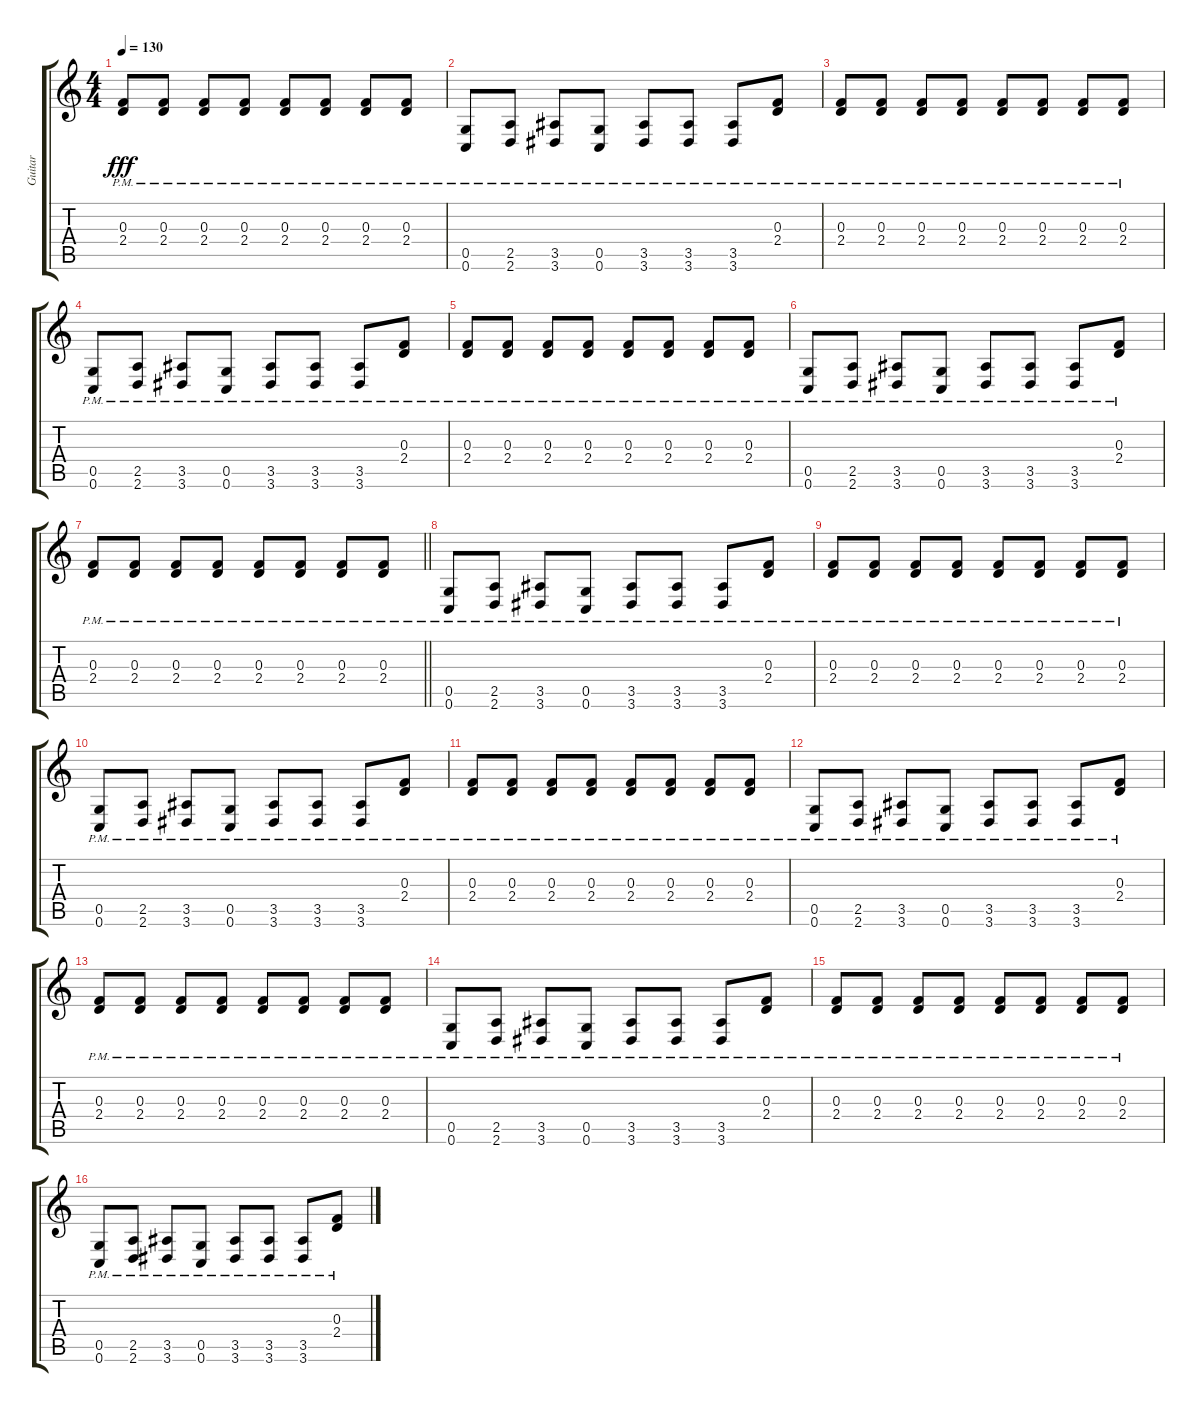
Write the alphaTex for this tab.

\track ("Guitar" "Guitar") {instrument overdrivenguitar}
\staff {score tabs}
\tuning (D4 A3 F3 C3 G2 C2) {hide}
\ts (4 4)
\tempo 130
\clef g2
\ks c
(0.3{pm} 2.4{pm}).8{dy fff} (0.3{pm} 2.4{pm}).8 (0.3{pm} 2.4{pm}).8 (0.3{pm} 2.4{pm}).8 (0.3{pm} 2.4{pm}).8 (0.3{pm} 2.4{pm}).8 (0.3{pm} 2.4{pm}).8 (0.3{pm} 2.4{pm}).8 |
(0.5{pm} 0.6{pm}).8 (2.5{pm} 2.6{pm}).8 (3.5{pm} 3.6{pm}).8 (0.5{pm} 0.6{pm}).8 (3.5{pm} 3.6{pm}).8 (3.5{pm} 3.6{pm}).8 (3.5{pm} 3.6{pm}).8 (0.3{pm} 2.4{pm}).8 |
(0.3{pm} 2.4{pm}).8 (0.3{pm} 2.4{pm}).8 (0.3{pm} 2.4{pm}).8 (0.3{pm} 2.4{pm}).8 (0.3{pm} 2.4{pm}).8 (0.3{pm} 2.4{pm}).8 (0.3{pm} 2.4{pm}).8 (0.3{pm} 2.4{pm}).8 |
(0.5{pm} 0.6{pm}).8 (2.5{pm} 2.6{pm}).8 (3.5{pm} 3.6{pm}).8 (0.5{pm} 0.6{pm}).8 (3.5{pm} 3.6{pm}).8 (3.5{pm} 3.6{pm}).8 (3.5{pm} 3.6{pm}).8 (0.3{pm} 2.4{pm}).8 |
(0.3{pm} 2.4{pm}).8 (0.3{pm} 2.4{pm}).8 (0.3{pm} 2.4{pm}).8 (0.3{pm} 2.4{pm}).8 (0.3{pm} 2.4{pm}).8 (0.3{pm} 2.4{pm}).8 (0.3{pm} 2.4{pm}).8 (0.3{pm} 2.4{pm}).8 |
(0.5{pm} 0.6{pm}).8 (2.5{pm} 2.6{pm}).8 (3.5{pm} 3.6{pm}).8 (0.5{pm} 0.6{pm}).8 (3.5{pm} 3.6{pm}).8 (3.5{pm} 3.6{pm}).8 (3.5{pm} 3.6{pm}).8 (0.3{pm} 2.4{pm}).8 |
\barLineRight lightlight
(0.3{pm} 2.4{pm}).8 (0.3{pm} 2.4{pm}).8 (0.3{pm} 2.4{pm}).8 (0.3{pm} 2.4{pm}).8 (0.3{pm} 2.4{pm}).8 (0.3{pm} 2.4{pm}).8 (0.3{pm} 2.4{pm}).8 (0.3{pm} 2.4{pm}).8 |
\section ("" "")
(0.5{pm} 0.6{pm}).8 (2.5{pm} 2.6{pm}).8 (3.5{pm} 3.6{pm}).8 (0.5{pm} 0.6{pm}).8 (3.5{pm} 3.6{pm}).8 (3.5{pm} 3.6{pm}).8 (3.5{pm} 3.6{pm}).8 (0.3{pm} 2.4{pm}).8 |
(0.3{pm} 2.4{pm}).8 (0.3{pm} 2.4{pm}).8 (0.3{pm} 2.4{pm}).8 (0.3{pm} 2.4{pm}).8 (0.3{pm} 2.4{pm}).8 (0.3{pm} 2.4{pm}).8 (0.3{pm} 2.4{pm}).8 (0.3{pm} 2.4{pm}).8 |
(0.5{pm} 0.6{pm}).8 (2.5{pm} 2.6{pm}).8 (3.5{pm} 3.6{pm}).8 (0.5{pm} 0.6{pm}).8 (3.5{pm} 3.6{pm}).8 (3.5{pm} 3.6{pm}).8 (3.5{pm} 3.6{pm}).8 (0.3{pm} 2.4{pm}).8 |
(0.3{pm} 2.4{pm}).8 (0.3{pm} 2.4{pm}).8 (0.3{pm} 2.4{pm}).8 (0.3{pm} 2.4{pm}).8 (0.3{pm} 2.4{pm}).8 (0.3{pm} 2.4{pm}).8 (0.3{pm} 2.4{pm}).8 (0.3{pm} 2.4{pm}).8 |
(0.5{pm} 0.6{pm}).8 (2.5{pm} 2.6{pm}).8 (3.5{pm} 3.6{pm}).8 (0.5{pm} 0.6{pm}).8 (3.5{pm} 3.6{pm}).8 (3.5{pm} 3.6{pm}).8 (3.5{pm} 3.6{pm}).8 (0.3{pm} 2.4{pm}).8 |
(0.3{pm} 2.4{pm}).8 (0.3{pm} 2.4{pm}).8 (0.3{pm} 2.4{pm}).8 (0.3{pm} 2.4{pm}).8 (0.3{pm} 2.4{pm}).8 (0.3{pm} 2.4{pm}).8 (0.3{pm} 2.4{pm}).8 (0.3{pm} 2.4{pm}).8 |
(0.5{pm} 0.6{pm}).8 (2.5{pm} 2.6{pm}).8 (3.5{pm} 3.6{pm}).8 (0.5{pm} 0.6{pm}).8 (3.5{pm} 3.6{pm}).8 (3.5{pm} 3.6{pm}).8 (3.5{pm} 3.6{pm}).8 (0.3{pm} 2.4{pm}).8 |
(0.3{pm} 2.4{pm}).8 (0.3{pm} 2.4{pm}).8 (0.3{pm} 2.4{pm}).8 (0.3{pm} 2.4{pm}).8 (0.3{pm} 2.4{pm}).8 (0.3{pm} 2.4{pm}).8 (0.3{pm} 2.4{pm}).8 (0.3{pm} 2.4{pm}).8 |
(0.5{pm} 0.6{pm}).8 (2.5{pm} 2.6{pm}).8 (3.5{pm} 3.6{pm}).8 (0.5{pm} 0.6{pm}).8 (3.5{pm} 3.6{pm}).8 (3.5{pm} 3.6{pm}).8 (3.5{pm} 3.6{pm}).8 (0.3{pm} 2.4{pm}).8
